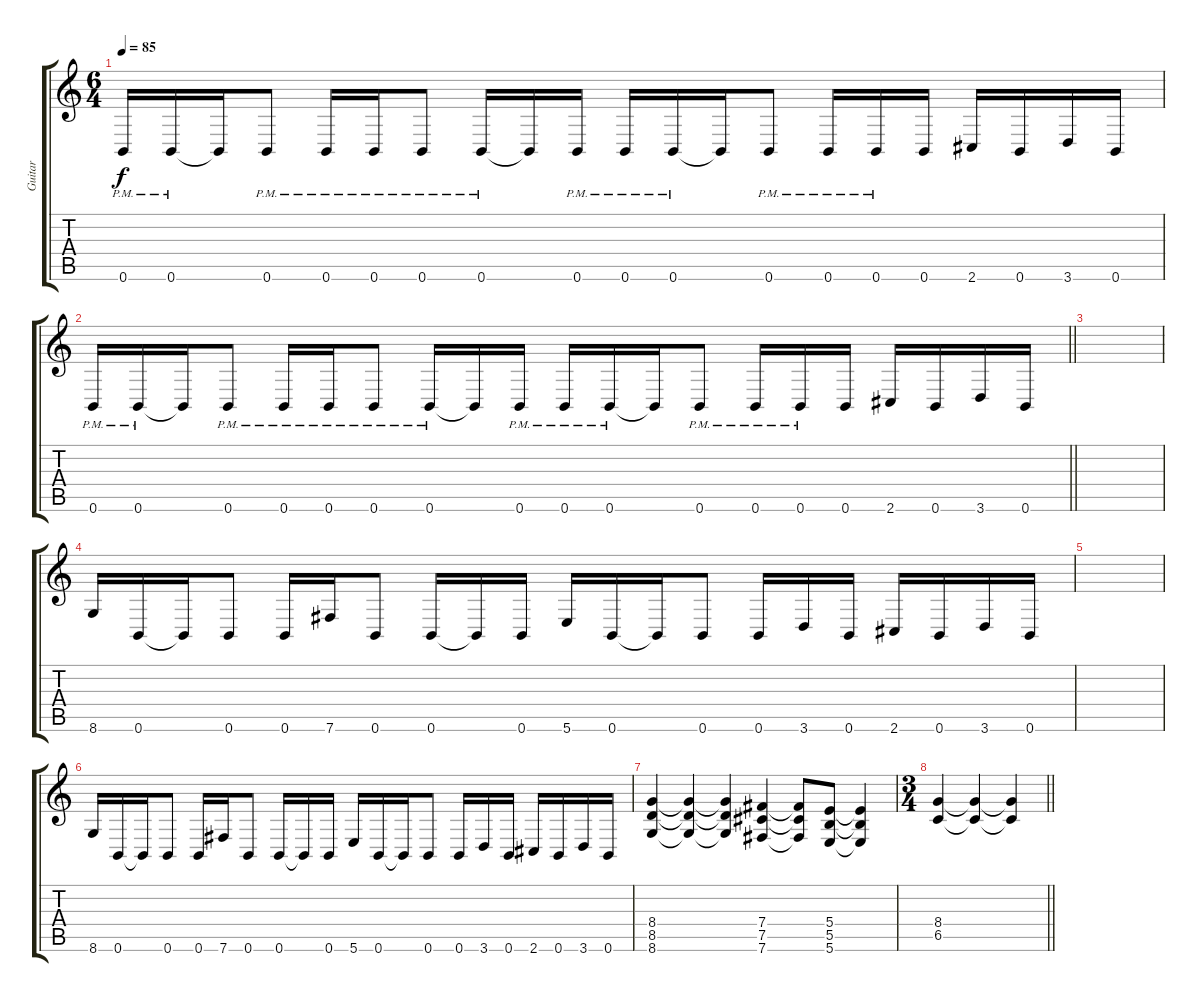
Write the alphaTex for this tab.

\track ("Guitar" "Guitar") {instrument overdrivenguitar}
\staff {score tabs}
\tuning (Db4 Ab3 E3 B2 Gb2 B1) {hide}
\ts (6 4)
\tempo 85
\clef g2
\ks c
0.6{pm}.16{dy f} 0.6{pm}.16 0.6{t}.16 0.6{pm}.8 0.6{pm}.16 0.6{pm}.16 0.6{pm}.8 0.6{pm}.16 0.6{t}.16 0.6{pm}.16 0.6{pm}.16 0.6{pm}.16 0.6{t}.16 0.6{pm}.8 0.6{pm}.16 0.6{pm}.16 0.6.16 2.6.16 0.6.16 3.6.16 0.6.16 |
\barLineRight lightlight
0.6{pm}.16 0.6{pm}.16 0.6{t}.16 0.6{pm}.8 0.6{pm}.16 0.6{pm}.16 0.6{pm}.8 0.6{pm}.16 0.6{t}.16 0.6{pm}.16 0.6{pm}.16 0.6{pm}.16 0.6{t}.16 0.6{pm}.8 0.6{pm}.16 0.6{pm}.16 0.6.16 2.6.16 0.6.16 3.6.16 0.6.16 |
\section ("" "")
|
8.6.16 0.6.16 0.6{t}.16 0.6.8 0.6.16 7.6.16 0.6.8 0.6.16 0.6{t}.16 0.6.16 5.6.16 0.6.16 0.6{t}.16 0.6.8 0.6.16 3.6.16 0.6.16 2.6.16 0.6.16 3.6.16 0.6.16 |
|
8.6.16 0.6.16 0.6{t}.16 0.6.8 0.6.16 7.6.16 0.6.8 0.6.16 0.6{t}.16 0.6.16 5.6.16 0.6.16 0.6{t}.16 0.6.8 0.6.16 3.6.16 0.6.16 2.6.16 0.6.16 3.6.16 0.6.16 |
(8.4 8.5 8.6).4 (8.4{t} 8.5{t} 8.6{t}).4 (8.4{t} 8.5{t} 8.6{t}).4 (7.4 7.5 7.6).4 (7.4{t} 7.5{t} 7.6{t}).8 (5.4 5.5 5.6).8 (5.4{t} 5.5{t} 5.6{t}).4 |
\ts (3 4)
\barLineRight lightlight
(8.4 6.5).4 (8.4{t} 6.5{t}).4 (8.4{t} 6.5{t}).4
